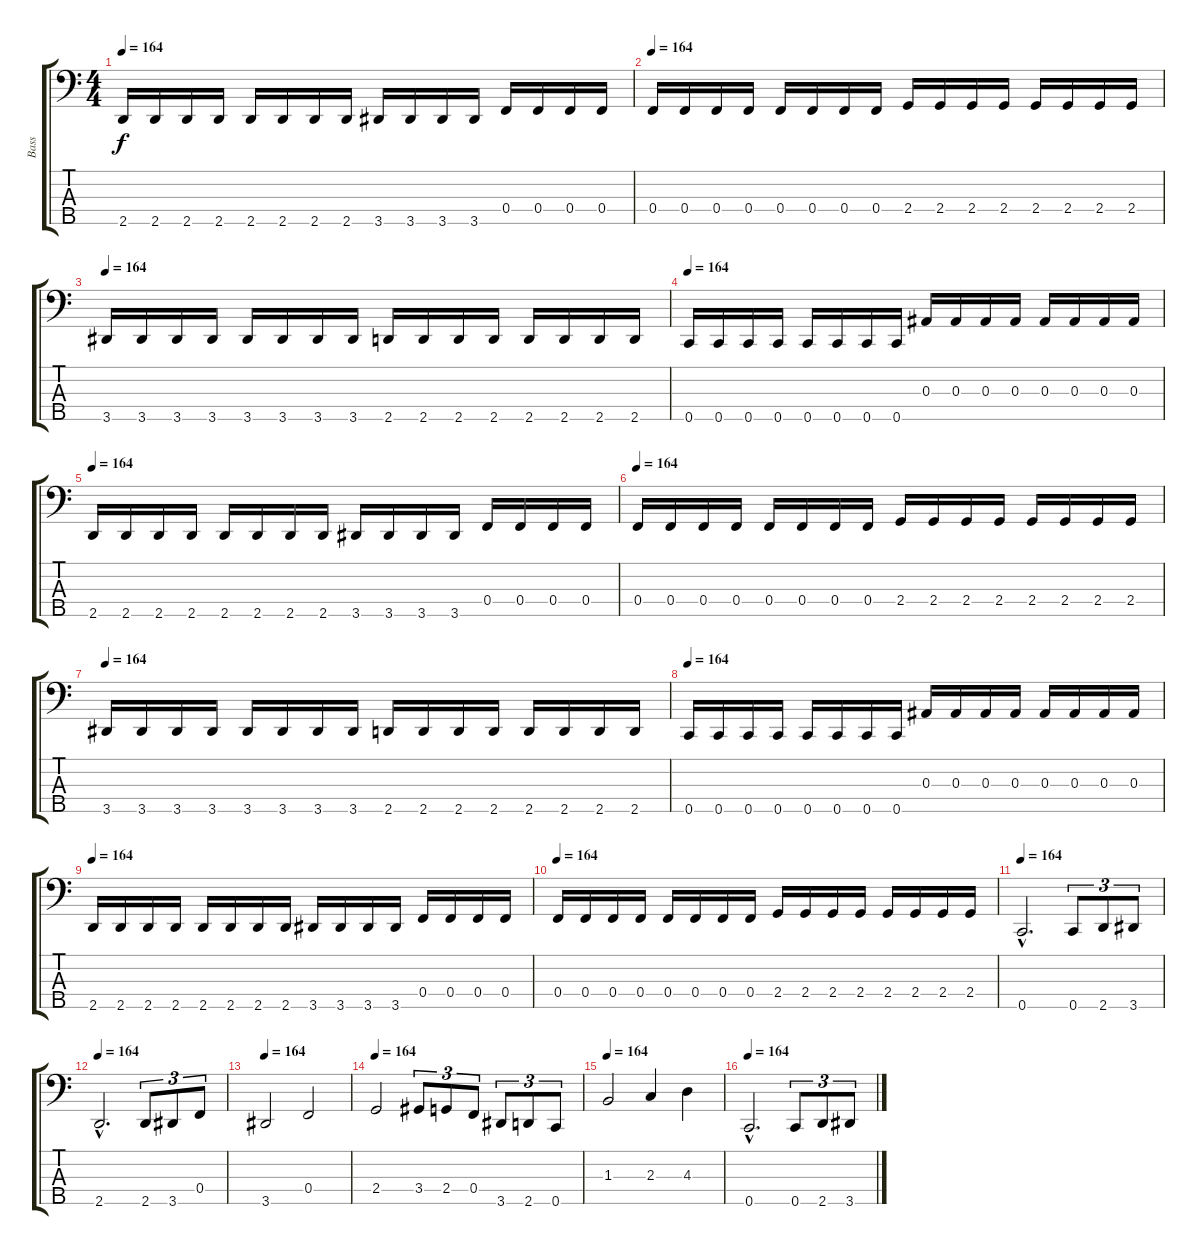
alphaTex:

\track ("Bass" "Bass") {instrument electricbassfinger}
\staff {score tabs}
\tuning (Ab2 Eb2 Bb1 F1 C1) {hide}
\ts (4 4)
\tempo 164
\clef f4
\ks c
2.5.16{dy f} 2.5.16 2.5.16 2.5.16 2.5.16 2.5.16 2.5.16 2.5.16 3.5.16 3.5.16 3.5.16 3.5.16 0.4.16 0.4.16 0.4.16 0.4.16 |
\tempo 164
0.4.16 0.4.16 0.4.16 0.4.16 0.4.16 0.4.16 0.4.16 0.4.16 2.4.16 2.4.16 2.4.16 2.4.16 2.4.16 2.4.16 2.4.16 2.4.16 |
\tempo 164
3.5.16 3.5.16 3.5.16 3.5.16 3.5.16 3.5.16 3.5.16 3.5.16 2.5.16 2.5.16 2.5.16 2.5.16 2.5.16 2.5.16 2.5.16 2.5.16 |
\tempo 164
0.5.16 0.5.16 0.5.16 0.5.16 0.5.16 0.5.16 0.5.16 0.5.16 0.3.16 0.3.16 0.3.16 0.3.16 0.3.16 0.3.16 0.3.16 0.3.16 |
\tempo 164
2.5.16 2.5.16 2.5.16 2.5.16 2.5.16 2.5.16 2.5.16 2.5.16 3.5.16 3.5.16 3.5.16 3.5.16 0.4.16 0.4.16 0.4.16 0.4.16 |
\tempo 164
0.4.16 0.4.16 0.4.16 0.4.16 0.4.16 0.4.16 0.4.16 0.4.16 2.4.16 2.4.16 2.4.16 2.4.16 2.4.16 2.4.16 2.4.16 2.4.16 |
\tempo 164
3.5.16 3.5.16 3.5.16 3.5.16 3.5.16 3.5.16 3.5.16 3.5.16 2.5.16 2.5.16 2.5.16 2.5.16 2.5.16 2.5.16 2.5.16 2.5.16 |
\tempo 164
0.5.16 0.5.16 0.5.16 0.5.16 0.5.16 0.5.16 0.5.16 0.5.16 0.3.16 0.3.16 0.3.16 0.3.16 0.3.16 0.3.16 0.3.16 0.3.16 |
\tempo 164
2.5.16 2.5.16 2.5.16 2.5.16 2.5.16 2.5.16 2.5.16 2.5.16 3.5.16 3.5.16 3.5.16 3.5.16 0.4.16 0.4.16 0.4.16 0.4.16 |
\tempo 164
0.4.16 0.4.16 0.4.16 0.4.16 0.4.16 0.4.16 0.4.16 0.4.16 2.4.16 2.4.16 2.4.16 2.4.16 2.4.16 2.4.16 2.4.16 2.4.16 |
\tempo 164
0.5{hac}.2{d} 0.5.8{tu (3 2)} 2.5.8{tu (3 2)} 3.5.8{tu (3 2)} |
\tempo 164
2.5{hac}.2{d} 2.5.8{tu (3 2)} 3.5.8{tu (3 2)} 0.4.8{tu (3 2)} |
\tempo 164
3.5.2 0.4.2 |
\tempo 164
2.4.2 3.4.8{tu (3 2)} 2.4.8{tu (3 2)} 0.4.8{tu (3 2)} 3.5.8{tu (3 2)} 2.5.8{tu (3 2)} 0.5.8{tu (3 2)} |
\tempo 164
1.3.2 2.3.4 4.3.4 |
\tempo 164
0.5{hac}.2{d} 0.5.8{tu (3 2)} 2.5.8{tu (3 2)} 3.5.8{tu (3 2)}
